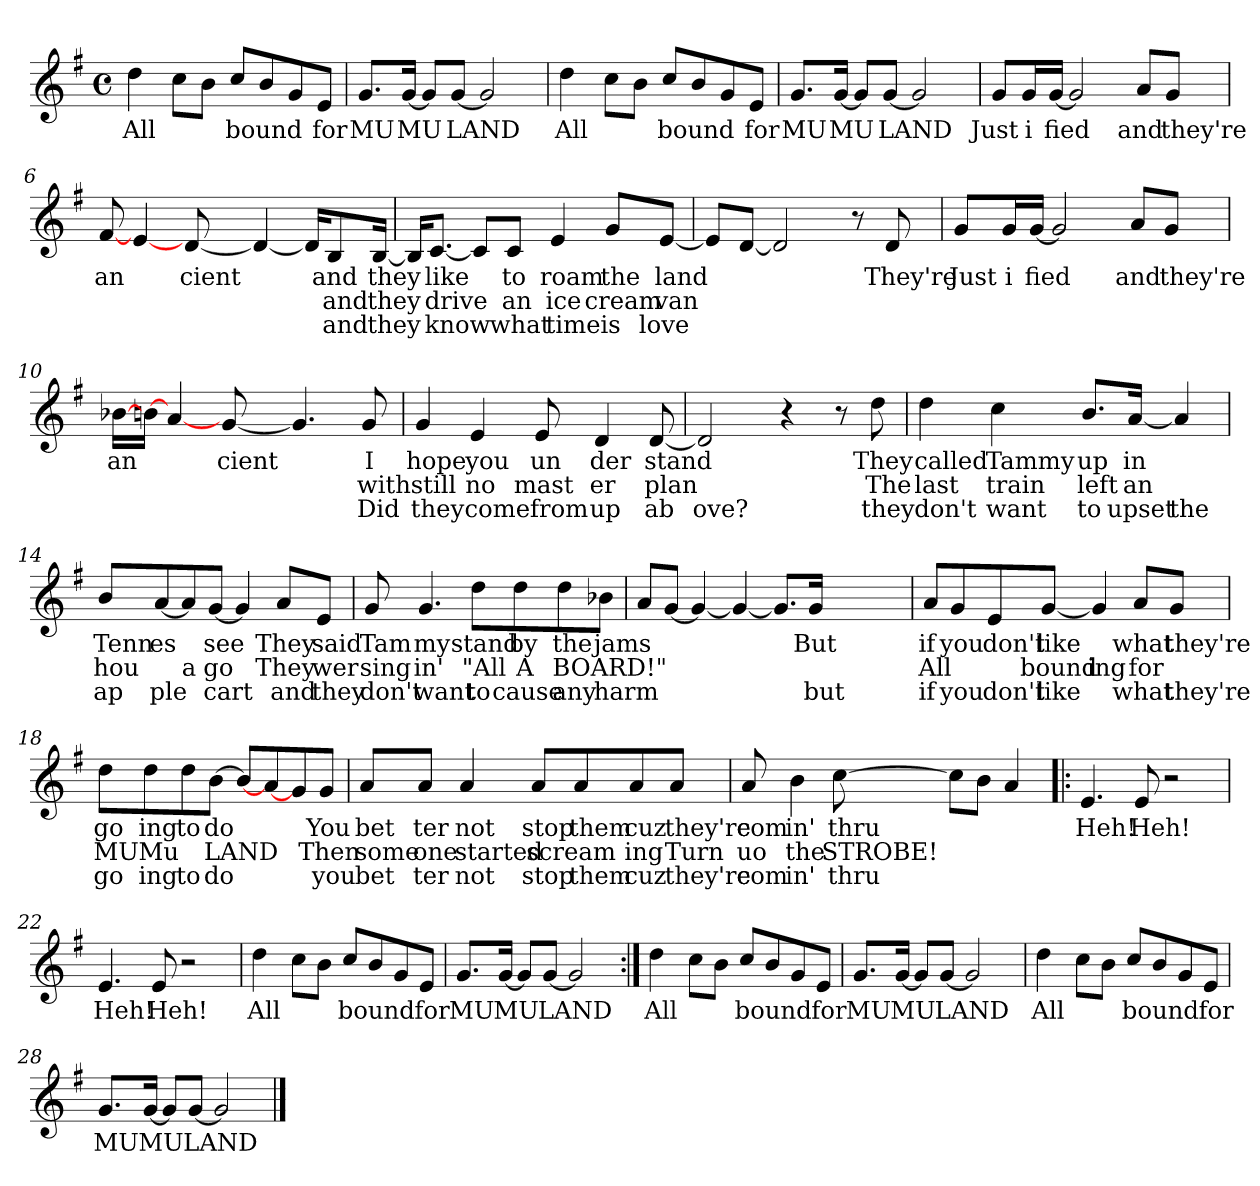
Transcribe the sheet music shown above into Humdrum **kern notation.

**kern	**text	**text	**text
*part1	*part1	*part1	*part1
*staff1	*staff1	*staff1	*staff1
*clefG2	*	*	*
*k[f#]	*	*	*
*G:	*	*	*
*M4/4	*	*	*
*met(c)	*	*	*
=1	=1	=1	=1
4dd\	All	.	.
8cc\L	.	.	.
8b\J	.	.	.
8cc/L	bound	.	.
8b/	.	.	.
8g/	.	.	.
8e/J	for	.	.
=2	=2	=2	=2
8.g/L	MU	.	.
[16g/Jk	MU	.	.
8g/L]	.	.	.
[8g/J	LAND	.	.
2g/]	.	.	.
=3	=3	=3	=3
4dd\	All	.	.
8cc\L	.	.	.
8b\J	.	.	.
8cc/L	bound	.	.
8b/	.	.	.
8g/	.	.	.
8e/J	for	.	.
=4	=4	=4	=4
8.g/L	MU	.	.
[16g/Jk	MU	.	.
8g/L]	.	.	.
[8g/J	LAND	.	.
2g/]	.	.	.
!!LO:LB:g=z
=5	=5	=5	=5
8g/L	Just	.	.
16g/L	i	.	.
[16g/JJ	fied	.	.
2g/]	.	.	.
8a/L	and	.	.
8g/J	they're	.	.
=6	=6	=6	=6
[8f#/	an	.	.
[4e/	.	.	.
[8d/	cient	.	.
4d/_	.	.	.
16d/KL]	.	.	.
8B/	and	and	and
[16B/Jk	they	they	they
=7	=7	=7	=7
16B/KL]	.	.	.
[8.c/J	like	drive	know
8c/L]	.	.	.
8c/J	to	an	what
4e/	roam	ice	time
8g/L	the	cream	is
[8e/J	land	van	love
=8	=8	=8	=8
8e/L]	.	.	.
[8d/J	.	.	.
2d/]	.	.	.
8r	.	.	.
8d/	They're	.	.
!!LO:LB:g=z
=9	=9	=9	=9
8g/L	Just	.	.
16g/L	i	.	.
[16g/JJ	fied	.	.
2g/]	.	.	.
8a/L	and	.	.
8g/J	they're	.	.
=10	=10	=10	=10
[16b-X\LL	an	.	.
[16b\JJ	.	.	.
[4a/	.	.	.
[8g/	cient	.	.
4.g/]	.	.	.
8g/	I	with	Did
=11	=11	=11	=11
4g/	hope	still	they
4e/	you	no	come
8e/	un	mast	from
4d/	der	er	up
[8d/	stand	plan	ab
=12	=12	=12	=12
2d/]	.	.	ove?
4r	.	.	.
8r	.	.	.
8dd\	They	The	they
!!LO:LB:g=z
=13	=13	=13	=13
4dd\	called	last	don't
4cc\	Tammy	train	want
8.b/L	up	left	to
[16a/Jk	in	an	upset
4a/]	.	.	the
=14	=14	=14	=14
8b/L	Tenn	hou	ap
[8a/	es	.	ple
8a/]	.	a	.
[8g/J	see	go	cart
4g/]	.	.	.
8a/L	They	They	and
8e/J	said	wer	they
=15	=15	=15	=15
8g/	Tam	sing	don't
4.g/	my	in'	want
8dd\L	stand	"All	to
8dd\	by	A	cause
8dd\	the	BOARD!"	any
8b-X\J	jams	.	harm
!!LO:LB:g=z
=16	=16	=16	=16
8a/L	.	.	.
[8g/J	.	.	.
4g/_	.	.	.
4g/_	.	.	.
8.g/L]	.	.	.
16g/Jk	But	.	but
=17	=17	=17	=17
8a/L	if	All	if
8g/	you	.	you
8e/	don't	.	don't
[8g/J	like	bound	like
4g/]	.	ing	.
8a/L	what	for	what
8g/J	they're	.	they're
=18	=18	=18	=18
8dd\L	go	MU	go
8dd\	ing	Mu	ing
8dd\	to	.	to
[8b\J	do	LAND	do
8b/L_	.	.	.
[8a/	.	.	.
8g/	.	.	.
8g/J	You	Then	you
!!LO:LB:g=z
=19	=19	=19	=19
8a/L	bet	some	bet
8a/J	ter	one	ter
4a/	not	started	not
8a/L	stop	scream	stop
8a/	them	.	them
8a/	cuz	ing	cuz
8a/J	they're	Turn	they're
=20	=20	=20	=20
8a/	com	uo	com
4b\	in'	the	in'
[8cc\	thru	STROBE!	thru
8cc\L]	.	.	.
8b\J	.	.	.
4a/	.	.	.
!!LO:LB:g=z
=21!|:	=21!|:	=21!|:	=21!|:
4.e/	Heh!	.	.
8e/	Heh!	.	.
2r	.	.	.
=22	=22	=22	=22
4.e/	Heh!	.	.
8e/	Heh!	.	.
2r	.	.	.
=23	=23	=23	=23
4dd\	All	.	.
8cc\L	.	.	.
8b\J	.	.	.
8cc/L	bound	.	.
8b/	.	.	.
8g/	.	.	.
8e/J	for	.	.
=24	=24	=24	=24
8.g/L	MU	.	.
[16g/Jk	MU	.	.
8g/L]	.	.	.
[8g/J	LAND	.	.
2g/]	.	.	.
!!LO:LB:g=z
=25:|!	=25:|!	=25:|!	=25:|!
4dd\	All	.	.
8cc\L	.	.	.
8b\J	.	.	.
8cc/L	bound	.	.
8b/	.	.	.
8g/	.	.	.
8e/J	for	.	.
=26	=26	=26	=26
8.g/L	MU	.	.
[16g/Jk	MU	.	.
8g/L]	.	.	.
[8g/J	LAND	.	.
2g/]	.	.	.
=27	=27	=27	=27
4dd\	All	.	.
8cc\L	.	.	.
8b\J	.	.	.
8cc/L	bound	.	.
8b/	.	.	.
8g/	.	.	.
8e/J	for	.	.
=28	=28	=28	=28
8.g/L	MU	.	.
[16g/Jk	MU	.	.
8g/L]	.	.	.
[8g/J	LAND	.	.
2g/]	.	.	.
==	==	==	==
*-	*-	*-	*-
